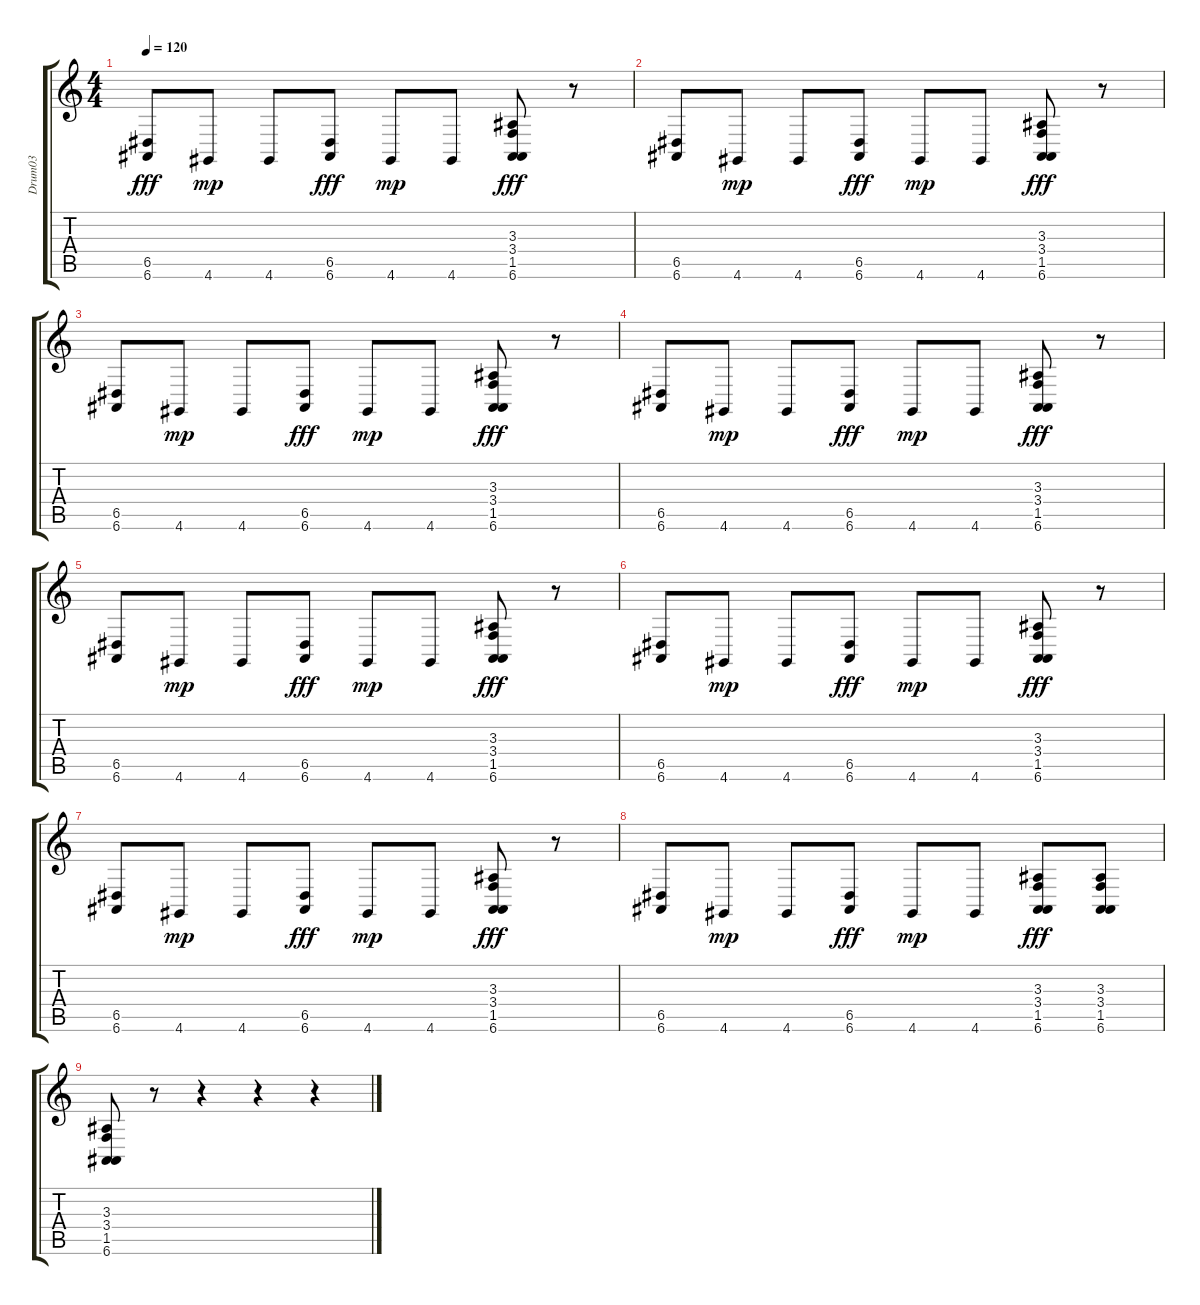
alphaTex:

\track ("Drum03" "Drum03") {instrument taikodrum}
\staff {score tabs}
\tuning (E4 B3 G3 D3 A2 E2) {hide}
\ts (4 4)
\tempo 120
\clef g2
\ks c
(6.5 6.6).8{dy fff} 4.6.8{dy mp} 4.6.8 (6.5 6.6).8{dy fff} 4.6.8{dy mp} 4.6.8 (3.3 3.4 1.5 6.6).8{dy fff} r.8 |
(6.5 6.6).8 4.6.8{dy mp} 4.6.8 (6.5 6.6).8{dy fff} 4.6.8{dy mp} 4.6.8 (3.3 3.4 1.5 6.6).8{dy fff} r.8 |
(6.5 6.6).8 4.6.8{dy mp} 4.6.8 (6.5 6.6).8{dy fff} 4.6.8{dy mp} 4.6.8 (3.3 3.4 1.5 6.6).8{dy fff} r.8 |
(6.5 6.6).8 4.6.8{dy mp} 4.6.8 (6.5 6.6).8{dy fff} 4.6.8{dy mp} 4.6.8 (3.3 3.4 1.5 6.6).8{dy fff} r.8 |
(6.5 6.6).8 4.6.8{dy mp} 4.6.8 (6.5 6.6).8{dy fff} 4.6.8{dy mp} 4.6.8 (3.3 3.4 1.5 6.6).8{dy fff} r.8 |
(6.5 6.6).8 4.6.8{dy mp} 4.6.8 (6.5 6.6).8{dy fff} 4.6.8{dy mp} 4.6.8 (3.3 3.4 1.5 6.6).8{dy fff} r.8 |
(6.5 6.6).8 4.6.8{dy mp} 4.6.8 (6.5 6.6).8{dy fff} 4.6.8{dy mp} 4.6.8 (3.3 3.4 1.5 6.6).8{dy fff} r.8 |
(6.5 6.6).8 4.6.8{dy mp} 4.6.8 (6.5 6.6).8{dy fff} 4.6.8{dy mp} 4.6.8 (3.3 3.4 1.5 6.6).8{dy fff} (3.3 3.4 1.5 6.6).8 |
(3.3 3.4 1.5 6.6).8 r.8 r.4 r.4 r.4
